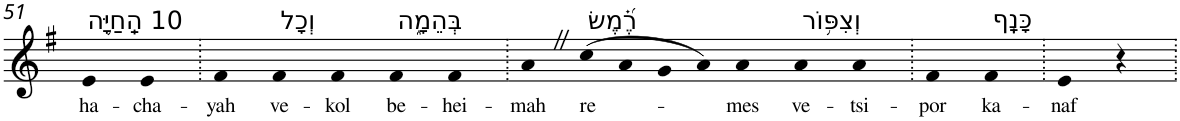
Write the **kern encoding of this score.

**kern	**text
*part1	*part1
*staff1	*staff1
*I"Piano	*
*I'Pno	*
!!LO:PB:g=z
*clefG2	*
*k[f#]	*
*G:	*
=51	=51
!LO:TX:a:t=10 הַֽחַיָּ֥ה	!
!	!LO:LY:b
4e	ha-
!	!LO:LY:b
4e	-cha-
=52.	=52.
!	!LO:LY:b
4f#	-yah
!LO:TX:a:t=וְכָל	!
!	!LO:LY:b
4f#	ve-
!	!LO:LY:b
4f#	-kol
!LO:TX:a:t=בְּהֵמָ֑ה	!
!	!LO:LY:b
4f#	be-
!	!LO:LY:b
4f#	-hei-
=53.	=53.
!	!LO:LY:b
4aZ	-mah
!LO:TX:a:t=רֶ֝֗מֶשׂ	!
!	!LO:LY:b
(>8cc	re-
8a	.
8g	.
8a)	.
!	!LO:LY:b
4a	-mes
!LO:TX:a:t=וְצִפּ֥וֹר	!
!	!LO:LY:b
4a	ve-
!	!LO:LY:b
4a	-tsi-
=54.	=54.
!	!LO:LY:b
4f#	-por
!LO:TX:a:t=כָּנָֽף	!
!	!LO:LY:b
4f#	ka-
=55.	=55.
!	!LO:LY:b
4e	-naf
4r	.
=.	=.
*-	*-
